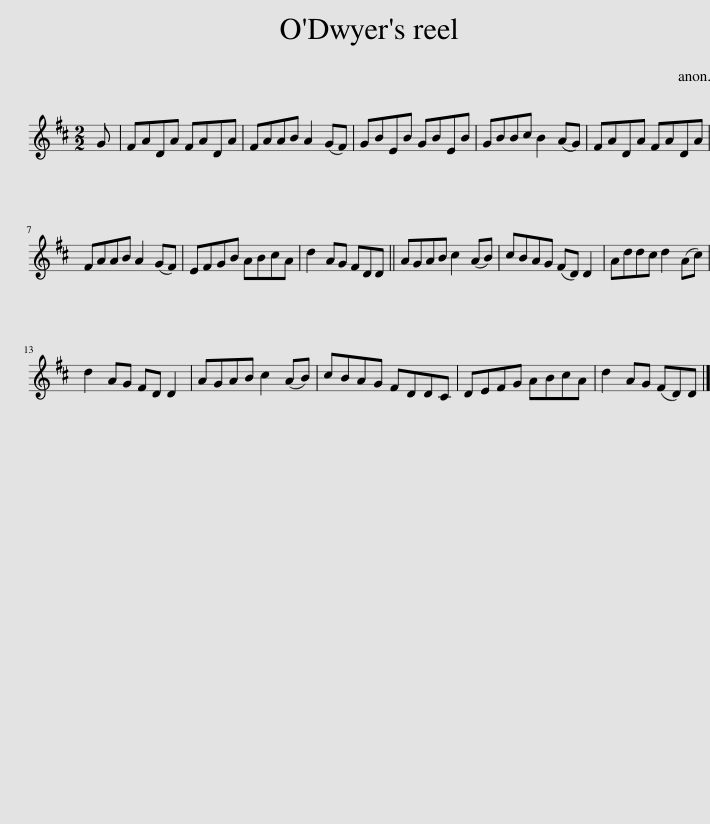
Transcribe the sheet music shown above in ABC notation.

X:1
L:1/8
M:2/2
I:linebreak $
K:D
V:1 treble
V:1
 G | FADA FADA | FAAB A2 (GF) | GBEB GBEB | GBBc B2 (AG) | %5
 FADA FADA |$ FAAB A2 (GF) | EFGB ABcA | d2 AG FDD || AGAB c2 (AB) | %10
 cBAG (FD) D2 | Addc d2 (Ac) |$ d2 AG FD D2 | AGAB c2 (AB) | cBAG FDDC | %15
 DEFG ABcA | d2 AG (FD)D |] %17
